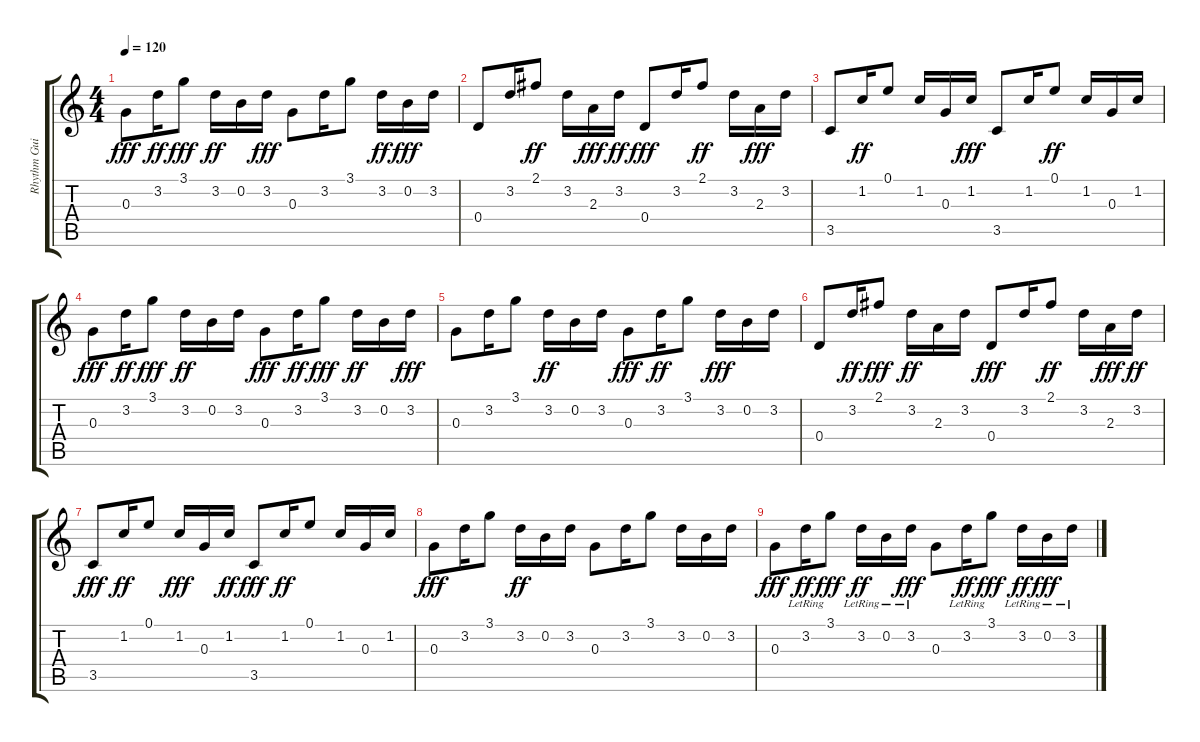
\track ("Rhythm Guitar" "Rhythm Gui") {instrument electricguitarclean}
\staff {score tabs}
\tuning (E4 B3 G3 D3 A2 E2) {hide}
\ts (4 4)
\tempo 120
\clef g2
\ks c
0.3.8{dy fff} 3.2.16{dy ff} 3.1.8{dy fff} 3.2.16{dy ff} 0.2.16 3.2.16{dy fff} 0.3.8 3.2.16 3.1.8 3.2.16{dy ff} 0.2.16{dy fff} 3.2.16 |
0.4.8 3.2.16 2.1.8{dy ff} 3.2.16 2.3.16{dy fff} 3.2.16{dy ff} 0.4.8{dy fff} 3.2.16 2.1.8{dy ff} 3.2.16 2.3.16{dy fff} 3.2.16 |
3.5.8 1.2.16{dy ff} 0.1.8 1.2.16 0.3.16 1.2.16{dy fff} 3.5.8 1.2.16 0.1.8{dy ff} 1.2.16 0.3.16 1.2.16 |
0.3.8{dy fff} 3.2.16{dy ff} 3.1.8{dy fff} 3.2.16{dy ff} 0.2.16 3.2.16 0.3.8{dy fff} 3.2.16{dy ff} 3.1.8{dy fff} 3.2.16{dy ff} 0.2.16 3.2.16{dy fff} |
0.3.8 3.2.16 3.1.8 3.2.16{dy ff} 0.2.16 3.2.16 0.3.8{dy fff} 3.2.16{dy ff} 3.1.8 3.2.16{dy fff} 0.2.16 3.2.16 |
0.4.8 3.2.16{dy ff} 2.1.8{dy fff} 3.2.16{dy ff} 2.3.16 3.2.16 0.4.8{dy fff} 3.2.16 2.1.8{dy ff} 3.2.16 2.3.16{dy fff} 3.2.16{dy ff} |
3.5.8{dy fff} 1.2.16{dy ff} 0.1.8 1.2.16{dy fff} 0.3.16 1.2.16{dy ff} 3.5.8{dy fff} 1.2.16{dy ff} 0.1.8 1.2.16 0.3.16 1.2.16 |
0.3.8{dy fff} 3.2.16 3.1.8 3.2.16{dy ff} 0.2.16 3.2.16 0.3.8 3.2.16 3.1.8 3.2.16 0.2.16 3.2.16 |
0.3.8{dy fff volume 0} 3.2{lr}.16{dy ff} 3.1.8{dy fff} 3.2{lr}.16{dy ff} 0.2{lr}.16 3.2{lr}.16{dy fff} 0.3.8 3.2{lr}.16{dy ff} 3.1.8{dy fff} 3.2{lr}.16{dy ff} 0.2{lr}.16{dy fff} 3.2{lr}.16
